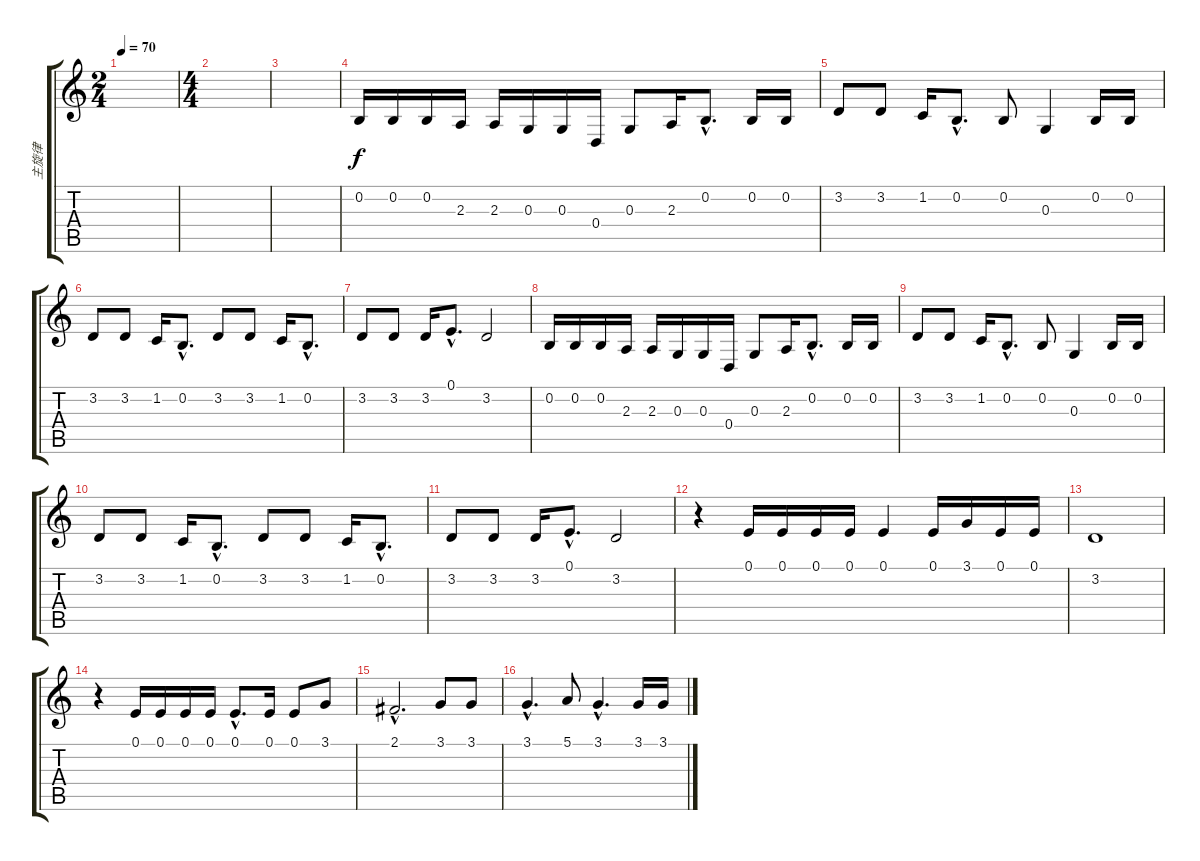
\track ("主旋律" "主旋律") {instrument acousticgrandpiano}
\staff {score tabs}
\tuning (E4 B3 G3 D3 A2 E2) {hide}
\ts (2 4)
\tempo 70
\clef g2
\ks c
|
\ts (4 4)
|
|
0.2.16 0.2.16 0.2.16 2.3.16 2.3.16 0.3.16 0.3.16 0.4.16 0.3.8 2.3.16 0.2{hac}.8{d} 0.2.16 0.2.16 |
3.2.8 3.2.8 1.2.16 0.2{hac}.8{d} 0.2.8 0.3.4 0.2.16 0.2.16 |
3.2.8 3.2.8 1.2.16 0.2{hac}.8{d} 3.2.8 3.2.8 1.2.16 0.2{hac}.8{d} |
3.2.8 3.2.8 3.2.16 0.1{hac}.8{d} 3.2.2 |
0.2.16 0.2.16 0.2.16 2.3.16 2.3.16 0.3.16 0.3.16 0.4.16 0.3.8 2.3.16 0.2{hac}.8{d} 0.2.16 0.2.16 |
3.2.8 3.2.8 1.2.16 0.2{hac}.8{d} 0.2.8 0.3.4 0.2.16 0.2.16 |
3.2.8 3.2.8 1.2.16 0.2{hac}.8{d} 3.2.8 3.2.8 1.2.16 0.2{hac}.8{d} |
3.2.8 3.2.8 3.2.16 0.1{hac}.8{d} 3.2.2 |
r.4 0.1.16 0.1.16 0.1.16 0.1.16 0.1.4 0.1.16 3.1.16 0.1.16 0.1.16 |
3.2.1 |
r.4 0.1.16 0.1.16 0.1.16 0.1.16 0.1{hac}.8{d} 0.1.16 0.1.8 3.1.8 |
2.1{hac}.2{d} 3.1.8 3.1.8 |
3.1{hac}.4{d} 5.1.8 3.1{hac}.4{d} 3.1.16 3.1.16
